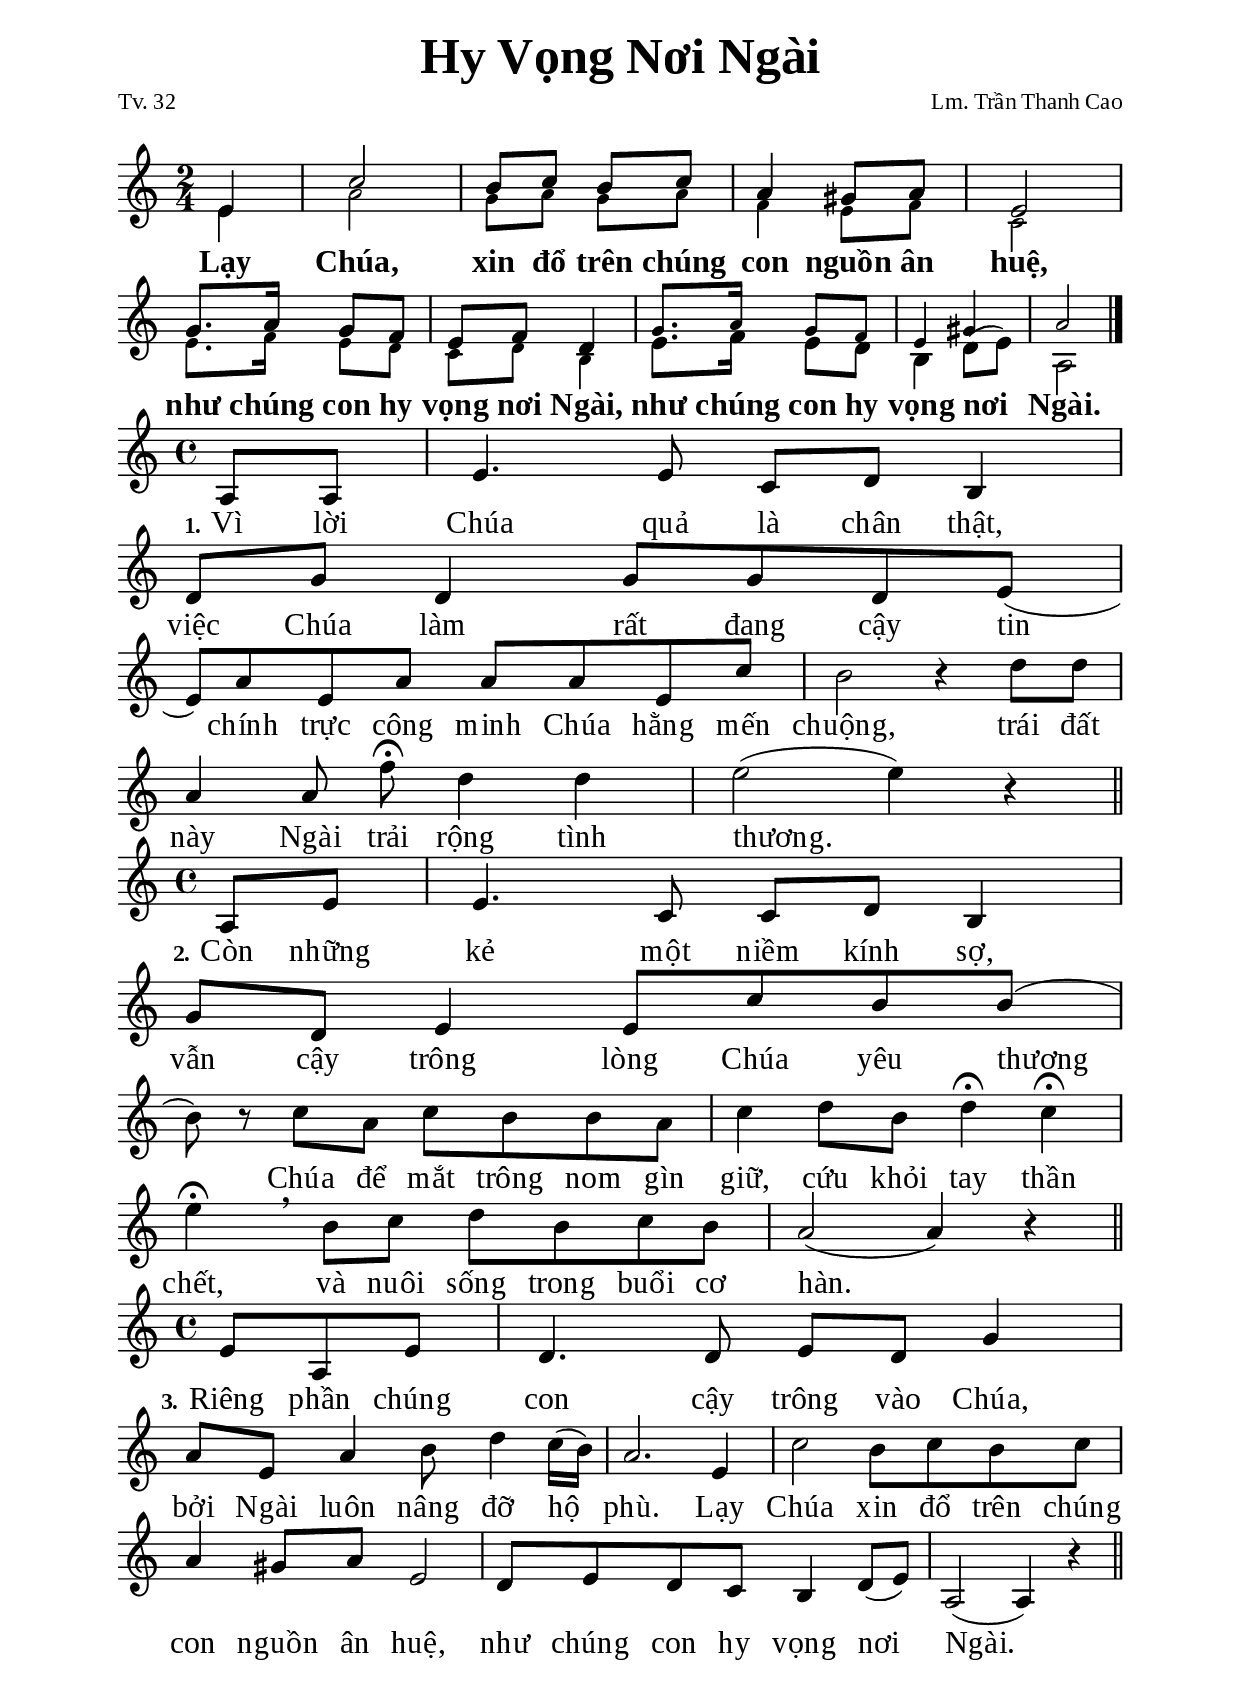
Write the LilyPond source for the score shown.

% Cài đặt chung
\version "2.20.0"
\include "english.ly"

\header {
  title = \markup { \fontsize #3 "Hy Vọng Nơi Ngài" }
  poet = "Tv. 32"
  composer = "Lm. Trần Thanh Cao"
  arranger = " "
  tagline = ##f
}

\paper {
  #(set-paper-size "a4")
  top-margin = 10\mm
  bottom-margin = 10\mm
  left-margin = 20\mm
  right-margin = 20\mm
  indent = #0
  #(define fonts
    (make-pango-font-tree
      "Liberation Serif"
      "Liberation Serif"
      "Liberation Serif"
      (/ 20 20)))
  page-count = #1
}

% Nhạc điệp khúc
nhacDiepKhucSop = \relative c' {
  \stemUp
  \partial 4 e4 |
  c'2 |
  b8 c b c |
  a4 gs8 a |
  e2 |
  g8. a16 g8 f |
  e f d4 |
  \stemDown
  e8. f16 e8 d |
  b4 d8 ^(e) 
  a,2 \bar "|."
}

nhacDiepKhucBas = \relative c' {
  \stemDown
  \partial 4 e4 |
  a2 |
  g8 a g a |
  f4 e8 f |
  c2 |
  e8. f16 e8 d |
  c d b4 |
  \stemUp
  g'8. a16 g8 f |
  e4 gs |
  a2
}

% Nhạc phiên khúc
nhacPhienKhucMot = \relative c' {
  \partial 4 a8 a |
  e'4. e8 c d b4 |
  d8 g d4 g8 g d e ( |
  e) a e a a a e c' |
  b2 r4 d8 d |
  a4
  \autoBeamOff
  a8 f' \fermata
  \autoBeamOn
  d4 d |
  e2 (e4) r \bar "||"
}

nhacPhienKhucHai = \relative c' {
  \partial 4 a8 e' |
  e4. c8 c d b4 |
  g'8 d e4 e8 c' b b ( |
  b) r c a c b b a |
  c4 d8 b d4 \fermata c \fermata |
  e \fermata \breathe b8 c d b c b |
  a2 (a4) r \bar "||"
}

nhacPhienKhucBa = \relative c' {
  \partial 4. e8 a, e' |
  d4. d8 e d g4 |
  a8 e a4 b8 d4 c16 (b) |
  a2. e4 |
  c'2 b8 c b c |
  a4 gs8 a e2 |
  d8 e d c b4 d8 (e) |
  a,2 (a4) r \bar "||"
}

% Lời điệp khúc
loiDiepKhuc = \lyricmode {
  Lạy Chúa, xin đổ trên chúng con nguồn ân huệ,
  như chúng con hy vọng nơi Ngài,
  như chúng con hy vọng nơi Ngài.
}

% Lời phiên khúc
loiPhienKhucMot = \lyricmode {
  \set stanza = #"1."
  Vì lời Chúa quả là chân thật,
  việc Chúa làm rất đang cậy tin
  chính trực công minh Chúa hằng mến chuộng,
  trái đất này Ngài trải rộng tình thương.
}

loiPhienKhucHai = \lyricmode {
  \set stanza = #"2."
  Còn những kẻ một niềm kính sợ,
  vẫn cậy trông lòng Chúa yêu thương
  Chúa để mắt trông nom gìn giữ,
  cứu khỏi tay thần chết,
  và nuôi sống trong buổi cơ hàn.
}

loiPhienKhucBa = \lyricmode {
  \set stanza = #"3."
  Riêng phần chúng con cậy trông vào Chúa,
  bởi Ngài luôn nâng đỡ hộ phù.
  Lạy Chúa xin đổ trên chúng con nguồn ân huệ,
  như chúng con hy vọng nơi Ngài.
}


% Dàn trang
\score {
  \new ChoirStaff <<
    \new Staff = diepKhuc \with {
        \consists "Merge_rests_engraver"
        \magnifyStaff #(magstep +1)
      }
      <<
      \new Voice = beSop {
        \voiceOne \key c \major \time 2/4 \nhacDiepKhucSop
      }
      \new Voice = beBas {
        \override NoteHead.font-size = #-2
        \voiceTwo \key c \major \time 2/4 \nhacDiepKhucBas
      }
    >>
    \new Lyrics \lyricsto beSop \loiDiepKhuc
  >>
  \layout {
    \override Lyrics.LyricText.font-series = #'bold
    \override Lyrics.LyricText.font-size = #+3
    \override Lyrics.LyricSpace.minimum-distance = #0.8
    \override Score.BarNumber.break-visibility = ##(#f #f #f)
    \override Score.SpacingSpanner.uniform-stretching = ##t
  }
}

\score {
  \new ChoirStaff <<
    \new Staff = phienKhuc \with {
        \magnifyStaff #(magstep +1)
      }
      <<
      \new Voice = beSop {
        \key c \major \time 4/4 \nhacPhienKhucMot
      }
    >>
    \new Lyrics \lyricsto beSop \loiPhienKhucMot
  >>
  \layout {
    \override Lyrics.LyricText.font-size = #+3
    \override Lyrics.LyricSpace.minimum-distance = #2.0
    \override Score.BarNumber.break-visibility = ##(#f #f #f)
    \override Score.SpacingSpanner.uniform-stretching = ##t
  }
}

\score {
  \new ChoirStaff <<
    \new Staff = phienKhuc \with {
        \magnifyStaff #(magstep +1)
      }
      <<
      \new Voice = beSop {
        \key c \major \time 4/4 \nhacPhienKhucHai
      }
    >>
    \new Lyrics \lyricsto beSop \loiPhienKhucHai
  >>
  \layout {
    \override Lyrics.LyricText.font-size = #+3
    \override Lyrics.LyricSpace.minimum-distance = #2.0
    \override Score.BarNumber.break-visibility = ##(#f #f #f)
    \override Score.SpacingSpanner.uniform-stretching = ##t
  }
}

\score {
  \new ChoirStaff <<
    \new Staff = phienKhuc \with {
        \magnifyStaff #(magstep +1)
      }
      <<
      \new Voice = beSop {
        \key c \major \time 4/4 \nhacPhienKhucBa
      }
    >>
    \new Lyrics \lyricsto beSop \loiPhienKhucBa
  >>
  \layout {
    \override Lyrics.LyricText.font-size = #+3
    \override Lyrics.LyricSpace.minimum-distance = #2.0
    \override Score.BarNumber.break-visibility = ##(#f #f #f)
    \override Score.SpacingSpanner.uniform-stretching = ##t
  }
}
